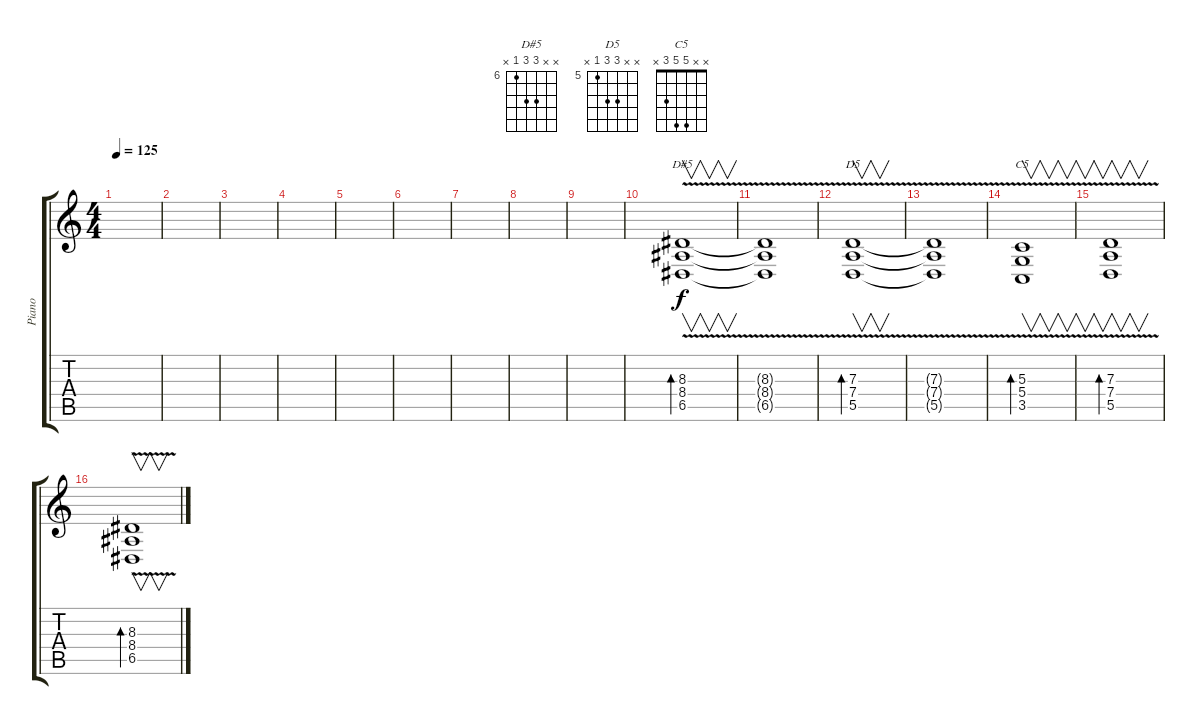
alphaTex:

\track ("Piano" "Piano") {instrument honkytonkpiano}
\staff {score tabs}
\tuning (E4 B3 G3 D3 A2 E2) {hide}
\chord ("D#5" x x 8 8 6 x) {firstfret 6}
\chord ("D5" x x 7 7 5 x) {firstfret 5}
\chord ("C5" x x 5 5 3 x)
\ts (4 4)
\tempo 125
\clef g2
\ks c
|
|
|
|
|
|
|
|
|
(8.3{v} 8.4 6.5).1{v bd 480 ch "D#5" instrument musicbox} |
(8.3{t} 8.4{t} 6.5{t}).1 |
(7.3{v} 7.4 5.5).1{v bd 480 ch "D5"} |
(7.3{t} 7.4{t} 5.5{t}).1 |
(5.3{v} 5.4 3.5).1{v bd 480 ch "C5"} |
(7.3{v} 7.4 5.5).1{v bd 480} |
(8.3{v} 8.4 6.5).1{v bd 480}
